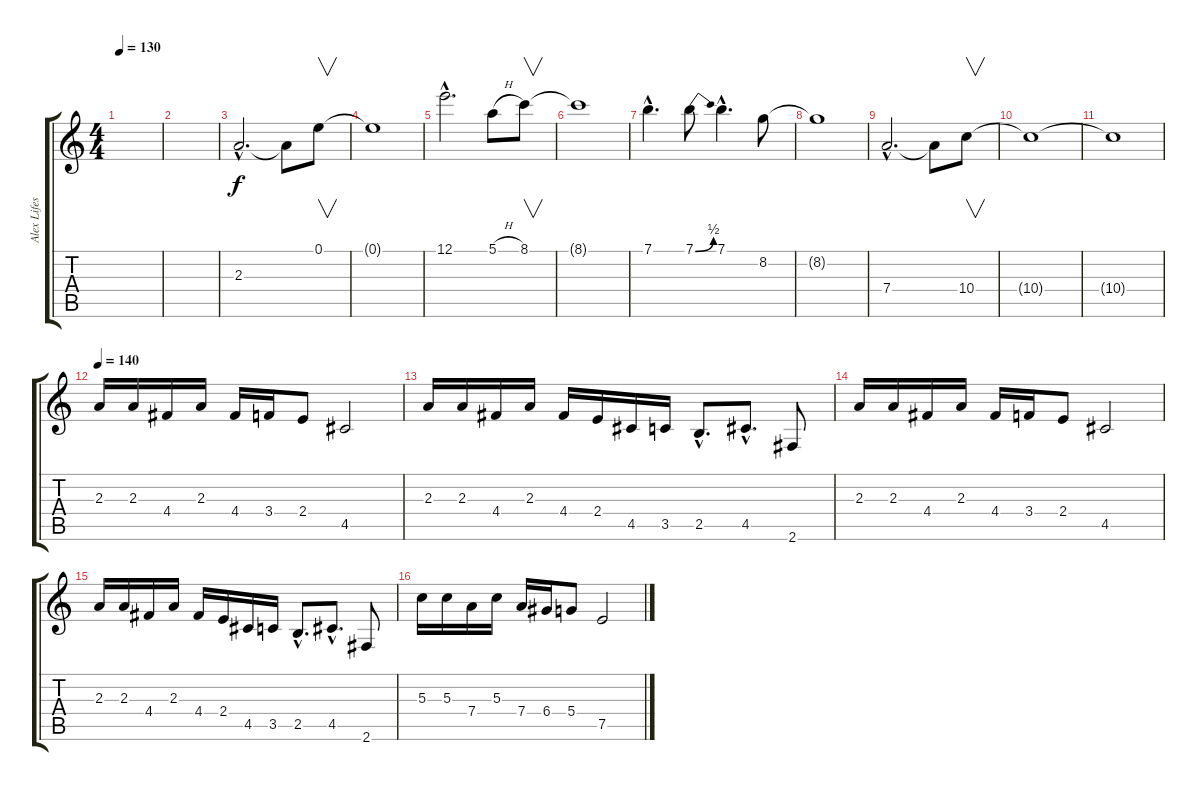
\track ("Alex Lifeson, Guitarra" "Alex Lifes") {instrument distortionguitar}
\staff {score tabs}
\tuning (E4 B3 G3 D3 A2 E2) {hide}
\ts (4 4)
\tempo 130
\clef g2
\ks c
|
|
2.3{hac}.2{d volume 14} 2.3{t}.8 0.1.8{v} |
0.1{t}.1 |
12.1{hac}.2{d} 5.1{h}.8 8.1.8{v} |
8.1{t}.1 |
7.1{hac}.4{d} 7.1{be (bend 0 0 60 2)}.8 7.1{hac}.4{d} 8.2.8 |
8.2{t}.1 |
7.4{hac}.2{d} 7.4{t}.8 10.4.8{v} |
10.4{t}.1{volume 2} |
10.4{t}.1 |
\tempo 140
2.3.16{volume 16} 2.3.16 4.4.16 2.3.16 4.4.16 3.4.16 2.4.8 4.5.2 |
2.3.16 2.3.16 4.4.16 2.3.16 4.4.16 2.4.16 4.5.16 3.5.16 2.5{hac}.8{d} 4.5{hac}.8{d} 2.6.8 |
2.3.16 2.3.16 4.4.16 2.3.16 4.4.16 3.4.16 2.4.8 4.5.2 |
2.3.16 2.3.16 4.4.16 2.3.16 4.4.16 2.4.16 4.5.16 3.5.16 2.5{hac}.8{d} 4.5{hac}.8{d} 2.6.8 |
5.3.16 5.3.16 7.4.16 5.3.16 7.4.16 6.4.16 5.4.8 7.5.2
